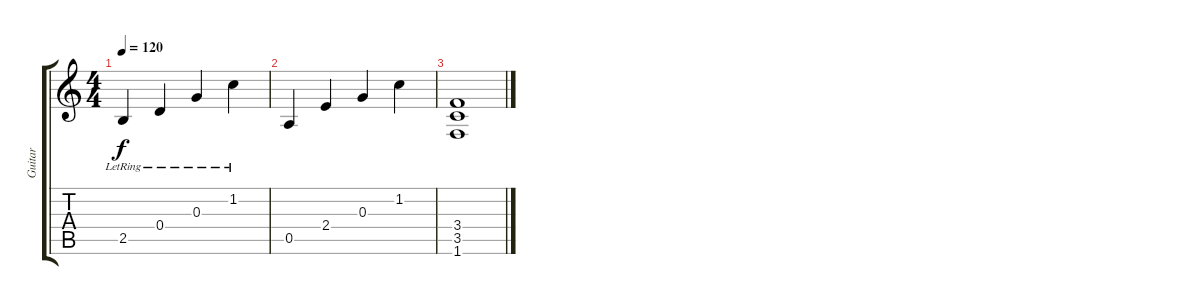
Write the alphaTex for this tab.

\track ("Guitar" "Guitar") {instrument electricguitarclean}
\staff {score tabs}
\tuning (E4 B3 G3 D3 A2 E2) {hide}
\ts (4 4)
\tempo 120
\clef g2
\ks c
2.5{lr}.4{dy f} 0.4{lr}.4 0.3{lr}.4 1.2{lr}.4 |
0.5.4 2.4.4 0.3.4 1.2.4 |
(3.4 3.5 1.6).1
